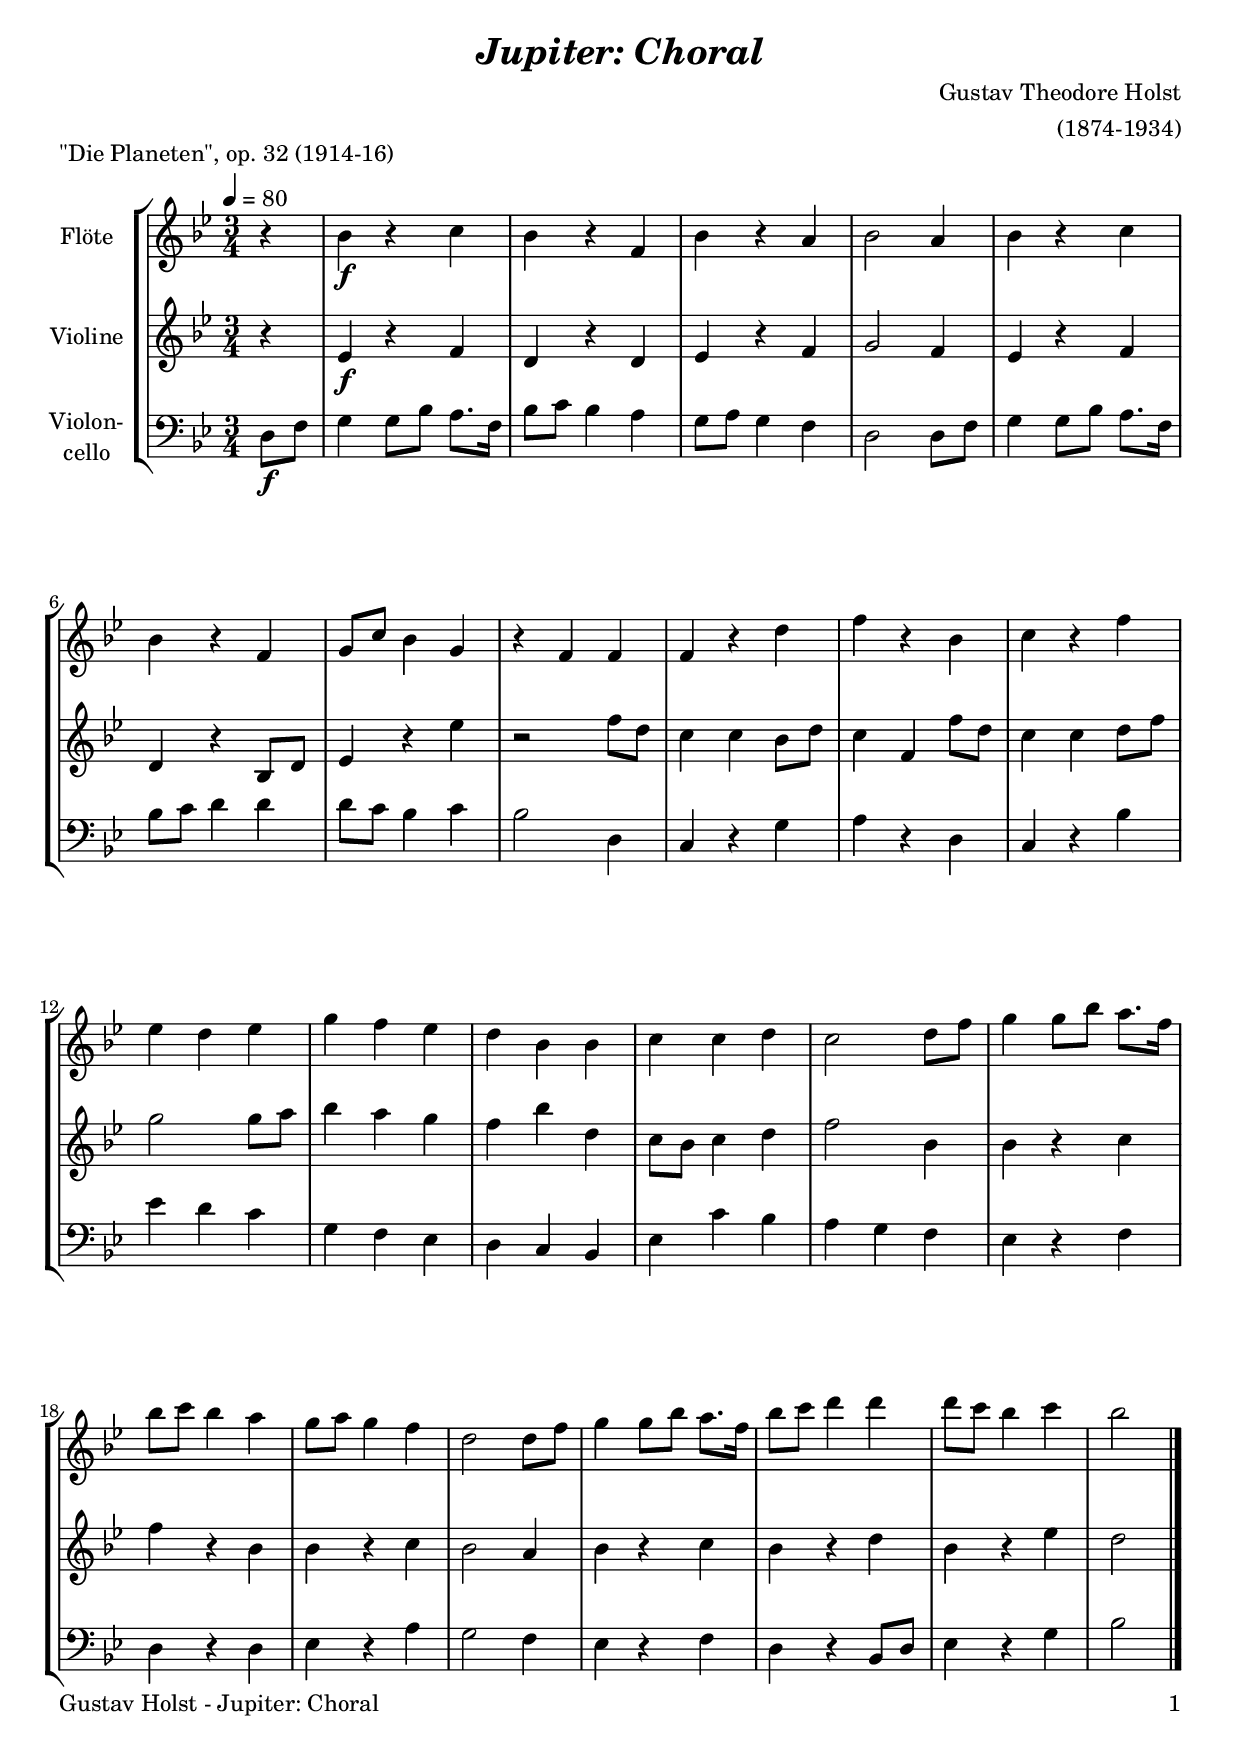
\version "2.24.4"
\include "deutsch.ly"

#(set-global-staff-size 20)

\header {
  title     = \markup \bold \italic "Jupiter: Choral"
  composer  = "Gustav Theodore Holst"
  arranger  = "(1874-1934)"
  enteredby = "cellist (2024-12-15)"
  piece     = "\"Die Planeten\", op. 32 (1914-16)"
}

voiceconsts = {
  \key b \major
  \time 3/4
  \clef "treble"
%  \numericTimeSignature
  \compressEmptyMeasures
  % Set default beaming for all staves
  \set Timing.beamExceptions = #'()
  \set Timing.baseMoment     = #(ly:make-moment 1 4)
  \set Timing.beatStructure  = #'(1 1 1)
  \tempo 4=80
}

mifl = "flute"
mist = "string ensemble 1"
mivl = "violin"
miba = "cello"
mipz = "pizzicato strings"

rit  = \mark \markup \box \italic "rit."

va = \relative c'' {
  \voiceconsts

  \partial 4 r4
  b\f r c
  b r f
  b r a
  b2 a4
  b r c
  b r f
  g8 c b4 g
  r f f
  f r d'

  f r b,
  c r f
  es d es
  g f es
  d b b
  c c d
  c2 d8 f
  g4 g8 b a8. f16

  b8 c b4 a
  g8 a g4 f
  d2 d8 f
  g4 g8 b a8. f16
  b8 c d4 d
  d8 c b4 c
  \partial 2 b2 \bar "|."
}

vb = \relative c' {
  \voiceconsts

  \partial 4 r4
  es\f r f
  d r d
  es r f
  g2 f4
  es r f
  d r b8 d
  es4 r es'
  r2 f8 d

  c4 c b8 d
  c4 f, f'8 d
  c4 c d8 f
  g2 g8 a
  b4 a g
  f b d,
  c8 b c4 d
  f2 b,4
  b r c

  f r b,
  b r c
  b2 a4
  b r c
  b r d
  b r es
  \partial 2 d2 \bar "|."
}

vc = \relative c {
  \voiceconsts
  \clef "bass"

  \partial 4 d8\f f
  g4 g8 b a8. f16
  b8 c b4 a
  g8 a g4 f
  d2 d8 f
  g4 g8 b a8. f16
  b8 c d4 d

  d8 c b4 c
  b2 d,4
  c r g'
  a r d,
  c r b'
  es d c
  g f es
  d c b
  es c' b
  a g f

  es r f
  d r d
  es r a
  g2 f4
  es r f
  d r b8 d
  es4 r g
  \partial 2 b2 \bar "|."
}


music = \new StaffGroup <<
      \new Staff {
	\set Staff.midiInstrument = \mifl
	\set Staff.instrumentName = \markup \center-column { "Flöte" }
	\transpose b b { \va }
      }

      \new Staff {
	\set Staff.midiInstrument = \mivl
	\set Staff.instrumentName = \markup \center-column { "Violine" }
	\transpose b b { \vb }
      }

      \new Staff {
	\set Staff.midiInstrument = \miba
	\set Staff.instrumentName = \markup \center-column { "Violon-" "cello" }
	\transpose b b { \vc }
      }
>>

\book {
   \paper {
    print-page-number = ##t
    print-first-page-number = ##t
    ragged-last-bottom = ##f
    oddHeaderMarkup = \markup \null
    evenHeaderMarkup = \markup \null
    oddFooterMarkup = \markup {
      \fill-line {
        \if \should-print-page-number
        "Gustav Holst - Jupiter: Choral" \fromproperty #'page:page-number-string
      }
    }
    evenFooterMarkup = \oddFooterMarkup
  } \score {
    \music
    \layout {}
  }

  \score {
    \unfoldRepeats \music

    \midi {
      \context {
        \Score
      }
    }
  }
}